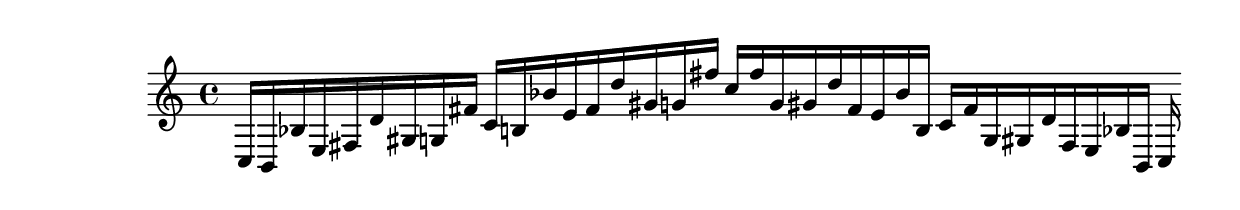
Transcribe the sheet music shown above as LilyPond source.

% z vector: tensor([[-0.4715,  1.2275,  0.5811, -2.3655, -0.9453, -0.3720,  0.8235, -2.3238, 0.1908,  0.3508,  3.2005,  2.7411]])
\new PianoStaff <<
\cadenzaOn
\new Staff = "right" {
\clef treble
    c16 [ b, bes e fis d' gis g fis' ]
    c' [ b bes' e' fis' d'' gis' g' fis'' ]
    c'' [ fis'' g' gis' d'' fis' e' bes' b ]
    c' [ fis' g gis d' fis e bes b, ]
    c
}
>>
